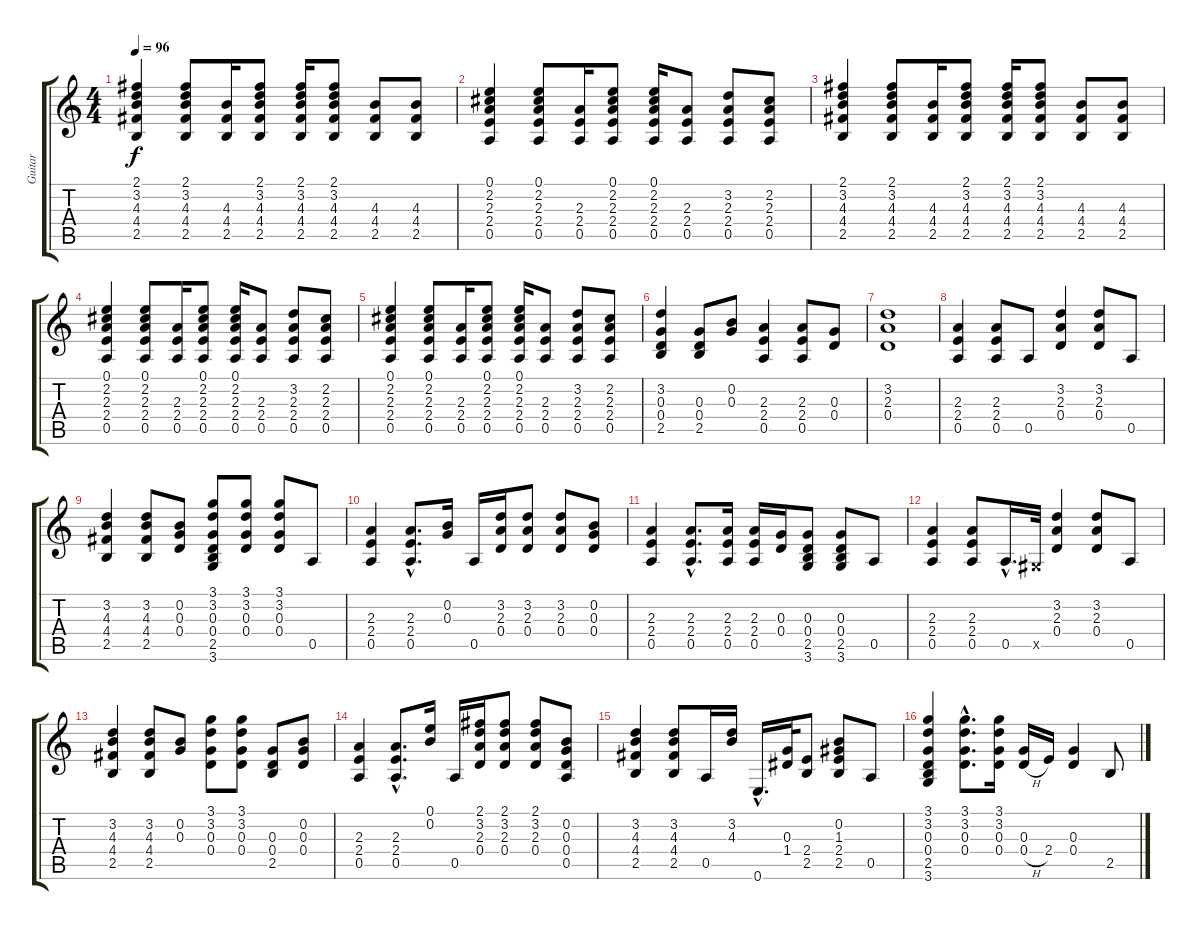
\track ("Guitar" "Guitar") {instrument distortionguitar}
\staff {score tabs}
\tuning (E4 B3 G3 D3 A2 E2) {hide}
\ts (4 4)
\tempo 96
\clef g2
\ks c
(2.1 3.2 4.3 4.4 2.5).4{dy f} (2.1 3.2 4.3 4.4 2.5).8 (4.3 4.4 2.5).16 (2.1 3.2 4.3 4.4 2.5).8 (2.1 3.2 4.3 4.4 2.5).16 (2.1 3.2 4.3 4.4 2.5).8 (4.3 4.4 2.5).8 (4.3 4.4 2.5).8 |
(0.1 2.2 2.3 2.4 0.5).4 (0.1 2.2 2.3 2.4 0.5).8 (2.3 2.4 0.5).16 (0.1 2.2 2.3 2.4 0.5).8 (0.1 2.2 2.3 2.4 0.5).16 (2.3 2.4 0.5).8 (3.2 2.3 2.4 0.5).8 (2.2 2.3 2.4 0.5).8 |
(2.1 3.2 4.3 4.4 2.5).4 (2.1 3.2 4.3 4.4 2.5).8 (4.3 4.4 2.5).16 (2.1 3.2 4.3 4.4 2.5).8 (2.1 3.2 4.3 4.4 2.5).16 (2.1 3.2 4.3 4.4 2.5).8 (4.3 4.4 2.5).8 (4.3 4.4 2.5).8 |
(0.1 2.2 2.3 2.4 0.5).4 (0.1 2.2 2.3 2.4 0.5).8 (2.3 2.4 0.5).16 (0.1 2.2 2.3 2.4 0.5).8 (0.1 2.2 2.3 2.4 0.5).16 (2.3 2.4 0.5).8 (3.2 2.3 2.4 0.5).8 (2.2 2.3 2.4 0.5).8 |
(0.1 2.2 2.3 2.4 0.5).4 (0.1 2.2 2.3 2.4 0.5).8 (2.3 2.4 0.5).16 (0.1 2.2 2.3 2.4 0.5).8 (0.1 2.2 2.3 2.4 0.5).16 (2.3 2.4 0.5).8 (3.2 2.3 2.4 0.5).8 (2.2 2.3 2.4 0.5).8 |
(3.2 0.3 0.4 2.5).4 (0.3 0.4 2.5).8 (0.2 0.3).8 (2.3 2.4 0.5).4 (2.3 2.4 0.5).8 (0.3 0.4).8 |
(3.2 2.3 0.4).1 |
(2.3 2.4 0.5).4 (2.3 2.4 0.5).8 0.5.8 (3.2 2.3 0.4).4 (3.2 2.3 0.4).8 0.5.8 |
(3.2 4.3 4.4 2.5).4 (3.2 4.3 4.4 2.5).8 (0.2 0.3 0.4).8 (3.1 3.2 0.3 0.4 2.5 3.6).8 (3.1 3.2 0.3 0.4).8 (3.1 3.2 0.3 0.4).8 0.5.8 |
(2.3 2.4 0.5).4 (2.3{hac} 2.4{hac} 0.5{hac}).8{d} (0.2 0.3).16 0.5.16 (3.2 2.3 0.4).16 (3.2 2.3 0.4).8 (3.2 2.3 0.4).8 (0.2 0.3 0.4).8 |
(2.3 2.4 0.5).4 (2.3{hac} 2.4{hac} 0.5{hac}).8{d} (2.3 2.4 0.5).16 (2.3 2.4 0.5).16 (0.3 0.4).16 (0.3 0.4 2.5 3.6).8 (0.3 0.4 2.5 3.6).8 0.5.8 |
(2.3 2.4 0.5).4 (2.3 2.4 0.5).8 0.5{hac}.16{d} -1.5{x}.32 (3.2 2.3 0.4).4 (3.2 2.3 0.4).8 0.5.8 |
(3.2 4.3 4.4 2.5).4 (3.2 4.3 4.4 2.5).8 (0.2 0.3).8 (3.1 3.2 0.3 0.4).8 (3.1 3.2 0.3 0.4).8 (0.3 0.4 2.5).8 (0.2 0.3 0.4).8 |
(2.3 2.4 0.5).4 (2.3{hac} 2.4{hac} 0.5{hac}).8{d} (0.1 0.2).16 0.5.16 (2.1 3.2 2.3 0.4).16 (2.1 3.2 2.3 0.4).8 (2.1 3.2 2.3 0.4).8 (0.2 0.3 0.4 0.5).8 |
(3.2 4.3 4.4 2.5).4 (3.2 4.3 4.4 2.5).8 0.5.16 (3.2 4.3).16 0.6{hac}.16{d} (0.3 1.4).32 (2.4 2.5).8 (0.2 1.3 2.4 2.5).8 0.5.8 |
(3.1 3.2 0.3 0.4 2.5 3.6).4 (3.1{hac} 3.2{hac} 0.3{hac} 0.4{hac}).8{d} (3.1 3.2 0.3 0.4).16 (0.3 0.4{h}).16 2.4.16 (0.3 0.4).4 2.5.8
